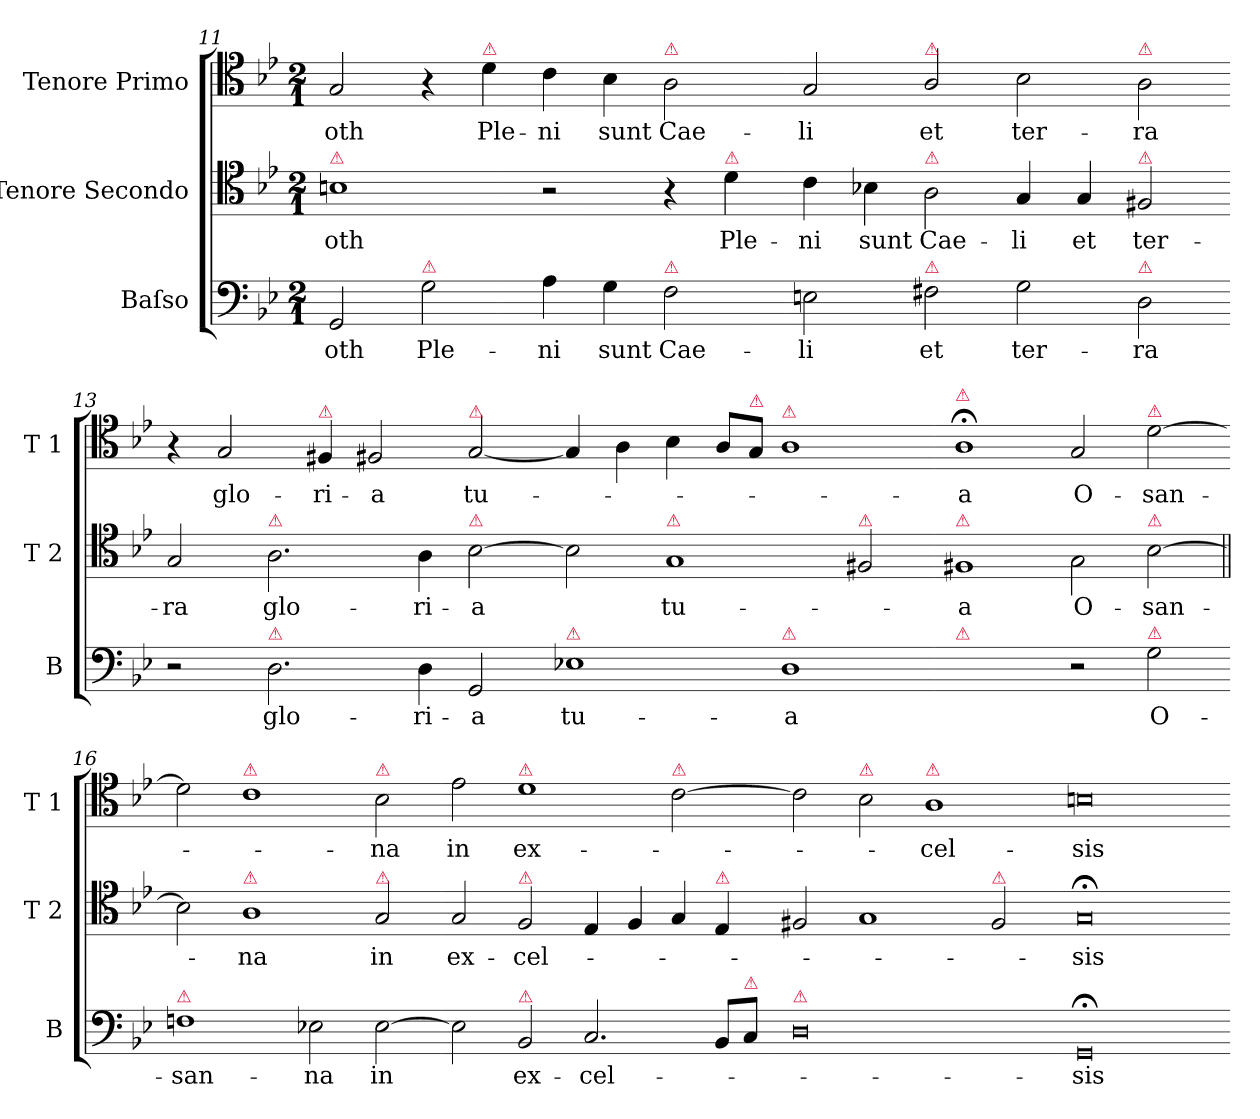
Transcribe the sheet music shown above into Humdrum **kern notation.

**kern	**text	**kern	**text	**kern	**text
*part3	*part3	*part2	*part2	*part1	*part1
*staff3	*staff3	*staff2	*staff2	*staff1	*staff1
*I"Baſso	*	*I"Tenore Secondo	*	*I"Tenore Primo	*
*I'B	*	*I'T 2	*	*I'T 1	*
*clefF4	*	*clefC4	*	*clefC4	*
*k[b-e-]	*	*k[b-e-]	*	*k[b-e-]	*
*g:	*	*g:	*	*g:	*
*M2/1	*	*M2/1	*	*M2/1	*
=11	=11	=11	=11	=11	=11
!	!	!LO:TX:a:color=crimson:t=⚠	!	!	!
2GG/	-oth	1Bn	-oth	2G/	-oth
!LO:TX:a:color=crimson:t=⚠	!	!	!	!	!
2G\	Ple-	.	.	4r	.
!	!	!	!	!LO:TX:a:color=crimson:t=⚠	!
.	.	.	.	4d\	Ple-
4A\	-ni	2r	.	4c\	-ni
4G\	sunt	.	.	4B-\	sunt
!	!	!	!	!LO:TX:a:color=crimson:t=⚠	!
!LO:TX:a:color=crimson:t=⚠	!	!	!	!	!
2F\	Cae-	4r	.	2A\	Cae-
!	!	!LO:TX:a:color=crimson:t=⚠	!	!	!
.	.	4d\	Ple-	.	.
=12-	=12-	=12-	=12-	=12-	=12-
2En\	-li	4c\	-ni	2G/	-li
.	.	4B-X\	sunt	.	.
!	!	!	!	!LO:TX:a:color=crimson:t=⚠	!
!	!	!LO:TX:a:color=crimson:t=⚠	!	!	!
!LO:TX:a:color=crimson:t=⚠	!	!	!	!	!
2F#X\	et	2A\	Cae-	2A/	et
2G\	ter-	4G/	-li	2B-\	ter-
.	.	4G/	et	.	.
!	!	!	!	!LO:TX:a:color=crimson:t=⚠	!
!	!	!LO:TX:a:color=crimson:t=⚠	!	!	!
!LO:TX:a:color=crimson:t=⚠	!	!	!	!	!
2D\	-ra	2F#X/	ter-	2A\	-ra
=13-	=13-	=13-	=13-	=13-	=13-
2r	.	2G/	-ra	4r	.
.	.	.	.	2G/	glo-
!	!	!LO:TX:a:color=crimson:t=⚠	!	!	!
!LO:TX:a:color=crimson:t=⚠	!	!	!	!	!
2.D\	glo-	2.A\	glo-	.	.
!	!	!	!	!LO:TX:a:color=crimson:t=⚠	!
.	.	.	.	4F#X/	-ri-
.	.	.	.	2F#X/	-a
4D\	-ri-	4A\	-ri-	.	.
!	!	!	!	!LO:TX:a:color=crimson:t=⚠	!
!	!	!LO:TX:a:color=crimson:t=⚠	!	!	!
2GG/	-a	[2B-\	-a	[2G/	tu-
=14-	=14-	=14-	=14-	=14-	=14-
!LO:TX:a:color=crimson:t=⚠	!	!	!	!	!
1E-X	tu-	2B-\]	.	4G/]	.
.	.	.	.	4A\	.
!	!	!LO:TX:a:color=crimson:t=⚠	!	!	!
.	.	1G	tu-	4B-\	.
.	.	.	.	8A/L	.
!	!	!	!	!LO:TX:a:color=crimson:t=⚠	!
.	.	.	.	8G/J	.
!	!	!	!	!LO:TX:a:color=crimson:t=⚠	!
!LO:TX:a:color=crimson:t=⚠	!	!	!	!	!
1D	-a	.	.	1A	.
!	!	!LO:TX:a:color=crimson:t=⚠	!	!	!
.	.	2F#X/	.	.	.
=15-	=15-	=15-	=15-	=15-	=15-
!	!	!	!	!LO:TX:a:color=crimson:t=⚠	!
!	!	!LO:TX:a:color=crimson:t=⚠	!	!	!
!LO:TX:a:color=crimson:t=⚠	!	!	!	!	!
1ryy	.	1F#X	-a	1A;<	-a
2r	.	2G\	O-	2G/	O-
!	!	!	!	!LO:TX:a:color=crimson:t=⚠	!
!	!	!LO:TX:a:color=crimson:t=⚠	!	!	!
!LO:TX:a:color=crimson:t=⚠	!	!	!	!	!
2G\	O-	[2B-\	-san-	[2d\	-san-
=16-	=16-	=16||	=16-	=16-	=16-
!LO:TX:a:color=crimson:t=⚠	!	!	!	!	!
1Fn	-san-	2B-\]	.	2d\]	.
!	!	!	!	!LO:TX:a:color=crimson:t=⚠	!
!	!	!LO:TX:a:color=crimson:t=⚠	!	!	!
.	.	1A	-na	1c	.
2E-X\	na	.	.	.	.
!	!	!	!	!LO:TX:a:color=crimson:t=⚠	!
!	!	!LO:TX:a:color=crimson:t=⚠	!	!	!
[2E-\	in	2G/	in	2B-\	-na
=17-	=17-	=17-	=17-	=17-	=17-
2E-\]	.	2G/	ex-	2e-\	in
!	!	!	!	!LO:TX:a:color=crimson:t=⚠	!
!	!	!LO:TX:a:color=crimson:t=⚠	!	!	!
!LO:TX:a:color=crimson:t=⚠	!	!	!	!	!
2BB-/	ex-	2F/	-cel-	1d	ex-
2.C/	-cel-	4E-/	.	.	.
.	.	4F/	.	.	.
!	!	!	!	!LO:TX:a:color=crimson:t=⚠	!
.	.	4G/	.	[2c\	.
!	!	!LO:TX:a:color=crimson:t=⚠	!	!	!
8BB-/L	.	4E-/	.	.	.
!LO:TX:a:color=crimson:t=⚠	!	!	!	!	!
8C/J	.	.	.	.	.
=18-	=18-	=18-	=18-	=18-	=18-
!LO:TX:a:color=crimson:t=⚠	!	!	!	!	!
0D	.	2F#X/	.	2c\]	.
!	!	!	!	!LO:TX:a:color=crimson:t=⚠	!
.	.	1G	.	2B-\	.
!	!	!	!	!LO:TX:a:color=crimson:t=⚠	!
.	.	.	.	1A	-cel-
!	!	!LO:TX:a:color=crimson:t=⚠	!	!	!
.	.	2F#/	.	.	.
=19-	=19-	=19-	=19-	=19-	=19-
0GG;<	-sis	0G;<	-sis	0Bn	-sis
=-	=-	=-	=-	=-	=-
*-	*-	*-	*-	*-	*-
